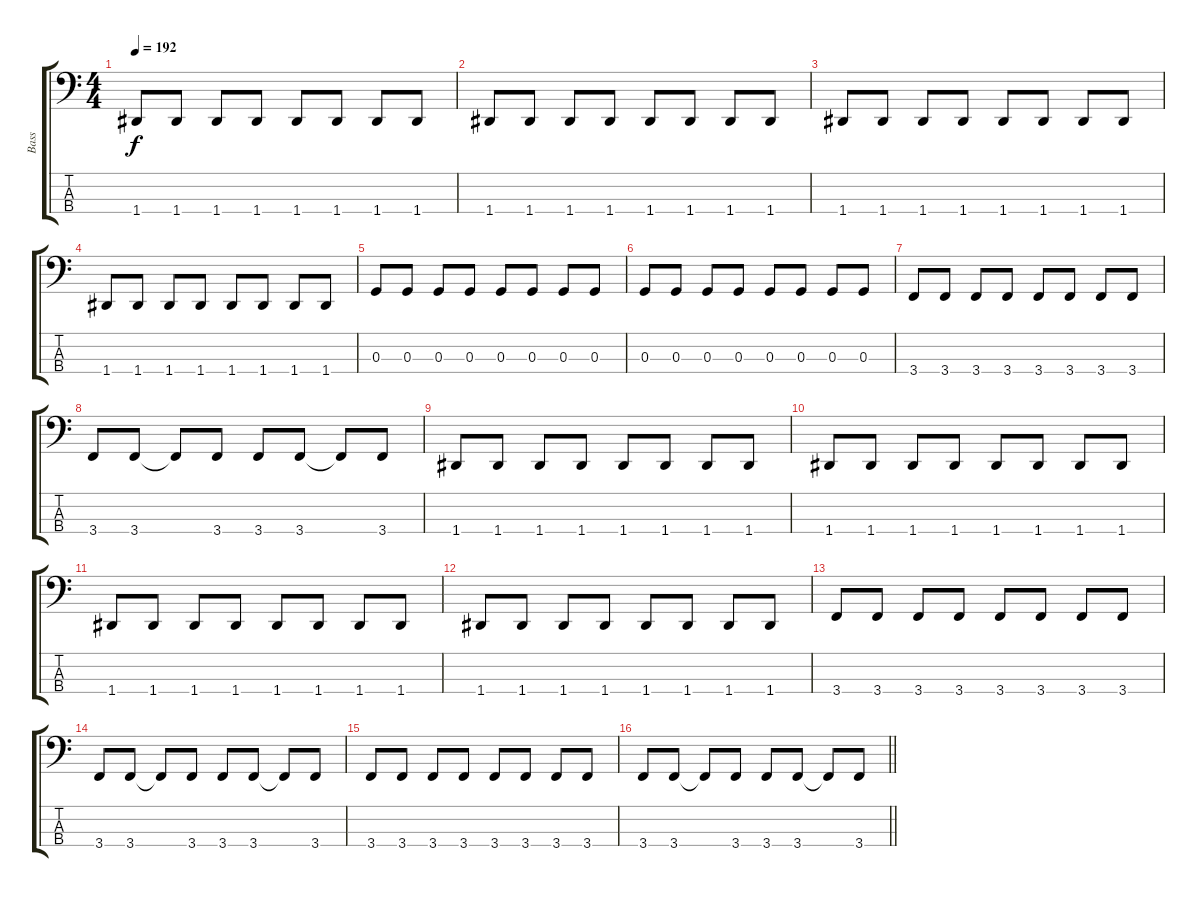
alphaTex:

\track ("Bass" "Bass") {instrument electricbassfinger}
\staff {score tabs}
\tuning (F2 C2 G1 D1) {hide}
\ts (4 4)
\section ("" "")
\tempo 192
\clef f4
\ks c
1.4.8{dy f} 1.4.8 1.4.8 1.4.8 1.4.8 1.4.8 1.4.8 1.4.8 |
1.4.8 1.4.8 1.4.8 1.4.8 1.4.8 1.4.8 1.4.8 1.4.8 |
1.4.8 1.4.8 1.4.8 1.4.8 1.4.8 1.4.8 1.4.8 1.4.8 |
1.4.8 1.4.8 1.4.8 1.4.8 1.4.8 1.4.8 1.4.8 1.4.8 |
0.3.8 0.3.8 0.3.8 0.3.8 0.3.8 0.3.8 0.3.8 0.3.8 |
0.3.8 0.3.8 0.3.8 0.3.8 0.3.8 0.3.8 0.3.8 0.3.8 |
3.4.8 3.4.8 3.4.8 3.4.8 3.4.8 3.4.8 3.4.8 3.4.8 |
3.4.8 3.4.8 3.4{t}.8 3.4.8 3.4.8 3.4.8 3.4{t}.8 3.4.8 |
1.4.8 1.4.8 1.4.8 1.4.8 1.4.8 1.4.8 1.4.8 1.4.8 |
1.4.8 1.4.8 1.4.8 1.4.8 1.4.8 1.4.8 1.4.8 1.4.8 |
1.4.8 1.4.8 1.4.8 1.4.8 1.4.8 1.4.8 1.4.8 1.4.8 |
1.4.8 1.4.8 1.4.8 1.4.8 1.4.8 1.4.8 1.4.8 1.4.8 |
3.4.8 3.4.8 3.4.8 3.4.8 3.4.8 3.4.8 3.4.8 3.4.8 |
3.4.8 3.4.8 3.4{t}.8 3.4.8 3.4.8 3.4.8 3.4{t}.8 3.4.8 |
3.4.8 3.4.8 3.4.8 3.4.8 3.4.8 3.4.8 3.4.8 3.4.8 |
\barLineRight lightlight
3.4.8 3.4.8 3.4{t}.8 3.4.8 3.4.8 3.4.8 3.4{t}.8 3.4.8
